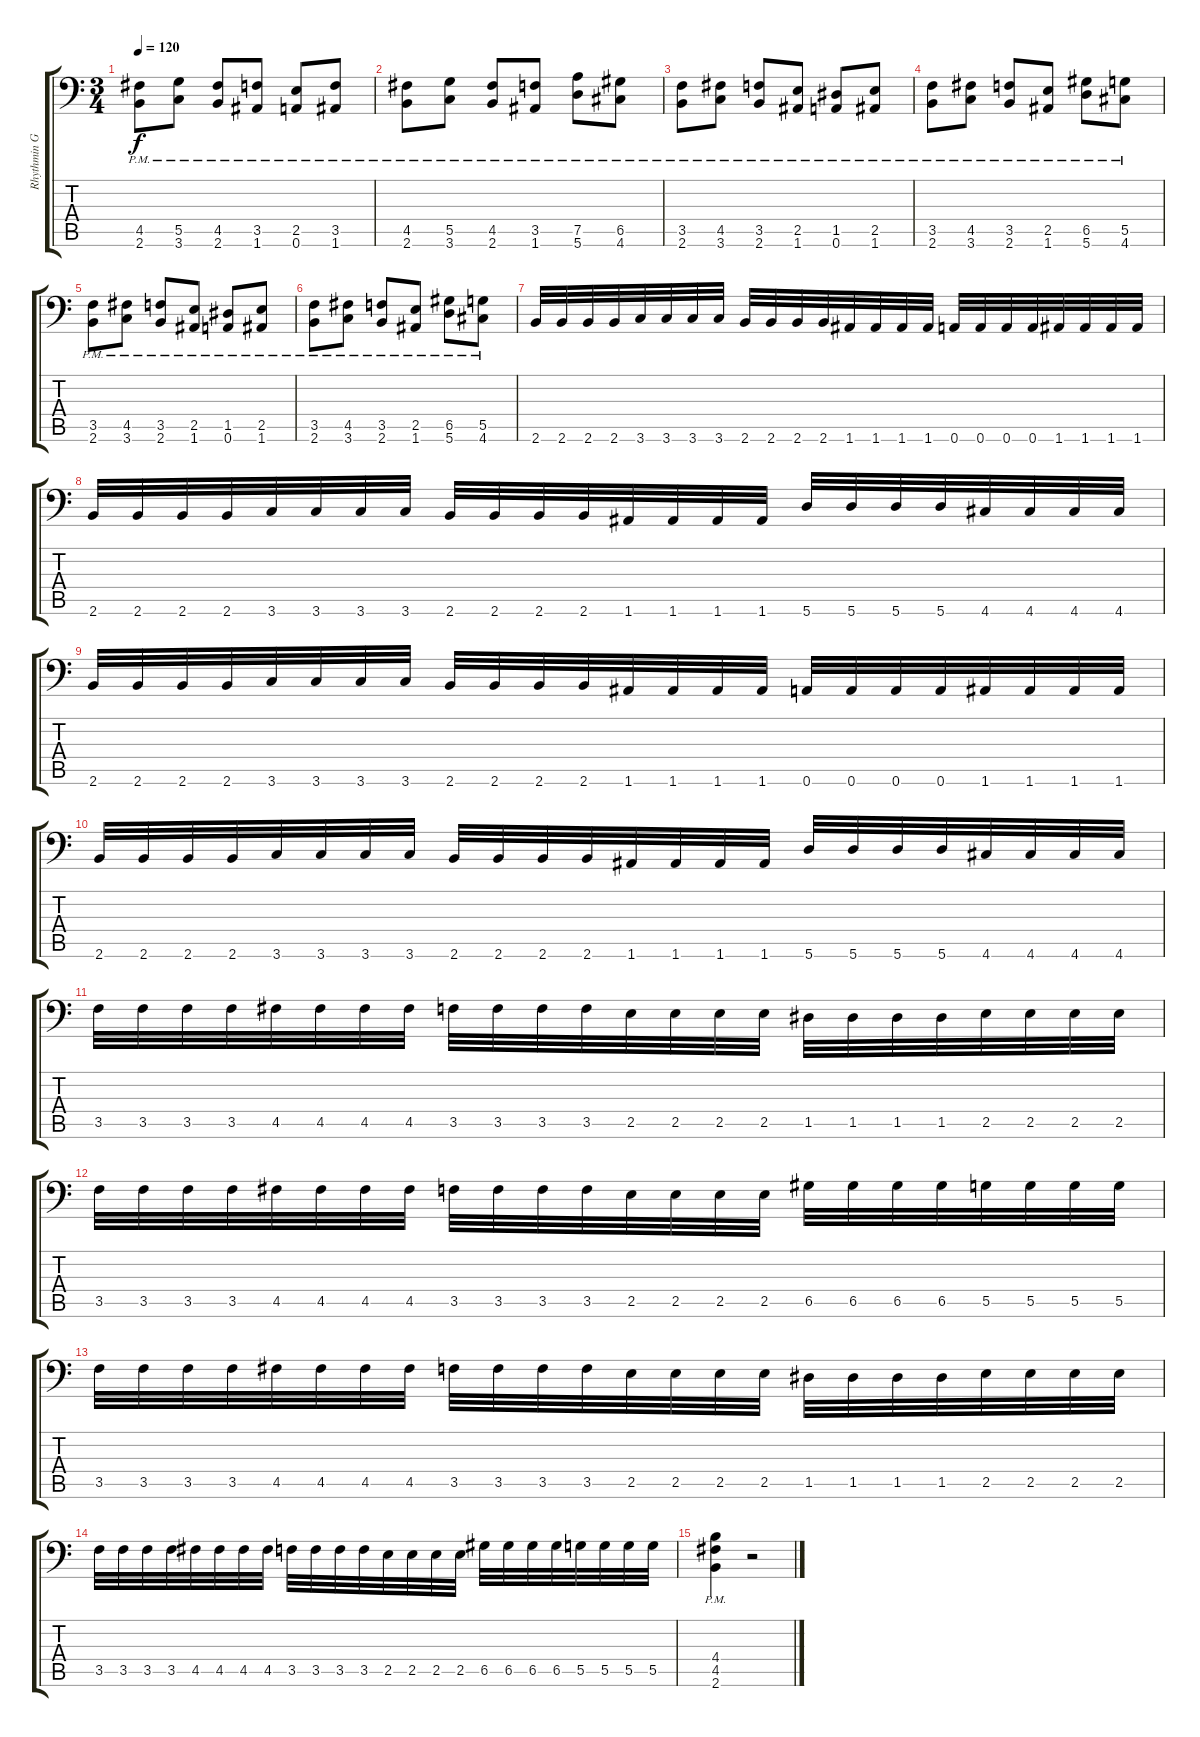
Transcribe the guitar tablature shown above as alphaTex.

\track ("Rhythmin Guitar #1" "Rhythmin G") {instrument distortionguitar}
\staff {score tabs}
\tuning (A3 E3 C3 G2 D2 A1) {hide}
\ts (3 4)
\tempo 120
\clef f4
\ks c
(4.5{pm} 2.6{pm}).8{dy f} (5.5{pm} 3.6{pm}).8 (4.5{pm} 2.6{pm}).8 (3.5{pm} 1.6{pm}).8 (2.5{pm} 0.6{pm}).8 (3.5{pm} 1.6{pm}).8 |
(4.5{pm} 2.6{pm}).8 (5.5{pm} 3.6{pm}).8 (4.5{pm} 2.6{pm}).8 (3.5{pm} 1.6{pm}).8 (7.5{pm} 5.6{pm}).8 (6.5{pm} 4.6{pm}).8 |
(3.5{pm} 2.6{pm}).8 (4.5{pm} 3.6{pm}).8 (3.5{pm} 2.6{pm}).8 (2.5{pm} 1.6{pm}).8 (1.5{pm} 0.6{pm}).8 (2.5{pm} 1.6{pm}).8 |
(3.5{pm} 2.6{pm}).8 (4.5{pm} 3.6{pm}).8 (3.5{pm} 2.6{pm}).8 (2.5{pm} 1.6{pm}).8 (6.5{pm} 5.6{pm}).8 (5.5{pm} 4.6{pm}).8 |
(3.5{pm} 2.6{pm}).8 (4.5{pm} 3.6{pm}).8 (3.5{pm} 2.6{pm}).8 (2.5{pm} 1.6{pm}).8 (1.5{pm} 0.6{pm}).8 (2.5{pm} 1.6{pm}).8 |
(3.5{pm} 2.6{pm}).8 (4.5{pm} 3.6{pm}).8 (3.5{pm} 2.6{pm}).8 (2.5{pm} 1.6{pm}).8 (6.5{pm} 5.6{pm}).8 (5.5{pm} 4.6{pm}).8 |
2.6.32 2.6.32 2.6.32 2.6.32 3.6.32 3.6.32 3.6.32 3.6.32 2.6.32 2.6.32 2.6.32 2.6.32 1.6.32 1.6.32 1.6.32 1.6.32 0.6.32 0.6.32 0.6.32 0.6.32 1.6.32 1.6.32 1.6.32 1.6.32 |
2.6.32 2.6.32 2.6.32 2.6.32 3.6.32 3.6.32 3.6.32 3.6.32 2.6.32 2.6.32 2.6.32 2.6.32 1.6.32 1.6.32 1.6.32 1.6.32 5.6.32 5.6.32 5.6.32 5.6.32 4.6.32 4.6.32 4.6.32 4.6.32 |
2.6.32 2.6.32 2.6.32 2.6.32 3.6.32 3.6.32 3.6.32 3.6.32 2.6.32 2.6.32 2.6.32 2.6.32 1.6.32 1.6.32 1.6.32 1.6.32 0.6.32 0.6.32 0.6.32 0.6.32 1.6.32 1.6.32 1.6.32 1.6.32 |
2.6.32 2.6.32 2.6.32 2.6.32 3.6.32 3.6.32 3.6.32 3.6.32 2.6.32 2.6.32 2.6.32 2.6.32 1.6.32 1.6.32 1.6.32 1.6.32 5.6.32 5.6.32 5.6.32 5.6.32 4.6.32 4.6.32 4.6.32 4.6.32 |
3.5.32 3.5.32 3.5.32 3.5.32 4.5.32 4.5.32 4.5.32 4.5.32 3.5.32 3.5.32 3.5.32 3.5.32 2.5.32 2.5.32 2.5.32 2.5.32 1.5.32 1.5.32 1.5.32 1.5.32 2.5.32 2.5.32 2.5.32 2.5.32 |
3.5.32 3.5.32 3.5.32 3.5.32 4.5.32 4.5.32 4.5.32 4.5.32 3.5.32 3.5.32 3.5.32 3.5.32 2.5.32 2.5.32 2.5.32 2.5.32 6.5.32 6.5.32 6.5.32 6.5.32 5.5.32 5.5.32 5.5.32 5.5.32 |
3.5.32 3.5.32 3.5.32 3.5.32 4.5.32 4.5.32 4.5.32 4.5.32 3.5.32 3.5.32 3.5.32 3.5.32 2.5.32 2.5.32 2.5.32 2.5.32 1.5.32 1.5.32 1.5.32 1.5.32 2.5.32 2.5.32 2.5.32 2.5.32 |
3.5.32 3.5.32 3.5.32 3.5.32 4.5.32 4.5.32 4.5.32 4.5.32 3.5.32 3.5.32 3.5.32 3.5.32 2.5.32 2.5.32 2.5.32 2.5.32 6.5.32 6.5.32 6.5.32 6.5.32 5.5.32 5.5.32 5.5.32 5.5.32 |
(4.4{pm} 4.5{pm} 2.6{pm}).4 r.2
